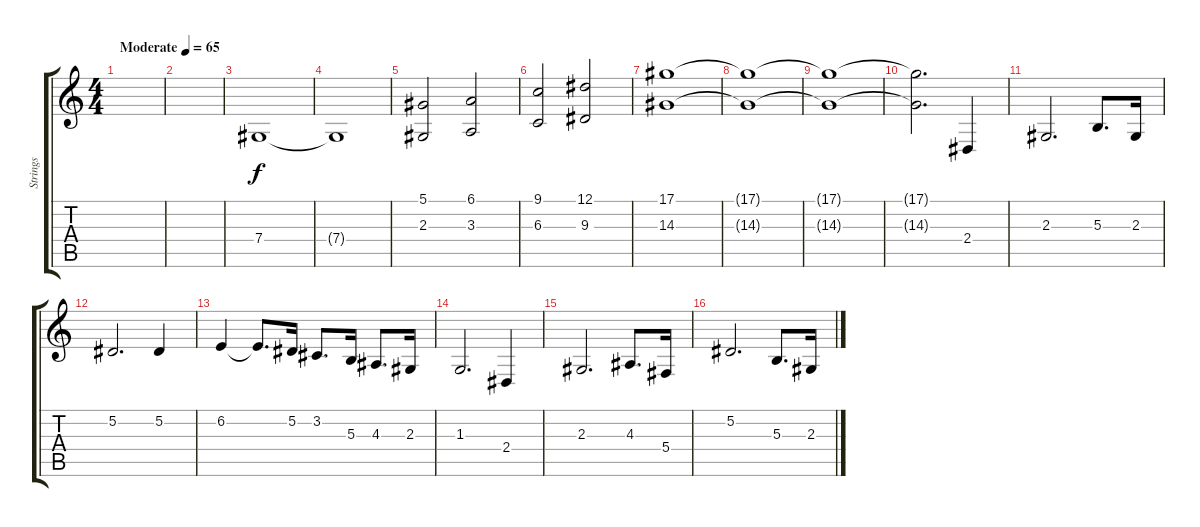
\track ("Strings" "Strings") {instrument stringensemble1}
\staff {score tabs}
\tuning (Eb4 Bb3 Gb3 Db3 Ab2 Eb2) {hide}
\ts (4 4)
\tempo (65 "Moderate")
\clef g2
\ks c
|
|
7.4.1 |
7.4{t}.1 |
(5.1 2.3).2 (6.1 3.3).2 |
(9.1 6.3).2 (12.1 9.3).2 |
(17.1 14.3).1 |
(17.1{t} 14.3{t}).1 |
(17.1{t} 14.3{t}).1 |
(17.1{t} 14.3{t}).2{d} 2.4.4 |
2.3.2{d} 5.3.8{d} 2.3.16 |
5.2.2{d} 5.2.4 |
6.2.4 6.2{t}.8{d} 5.2.16 3.2.8{d} 5.3.16 4.3.8{d} 2.3.16 |
1.3.2{d} 2.4.4 |
2.3.2{d} 4.3.8{d} 5.4.16 |
5.2.2{d} 5.3.8{d} 2.3.16
